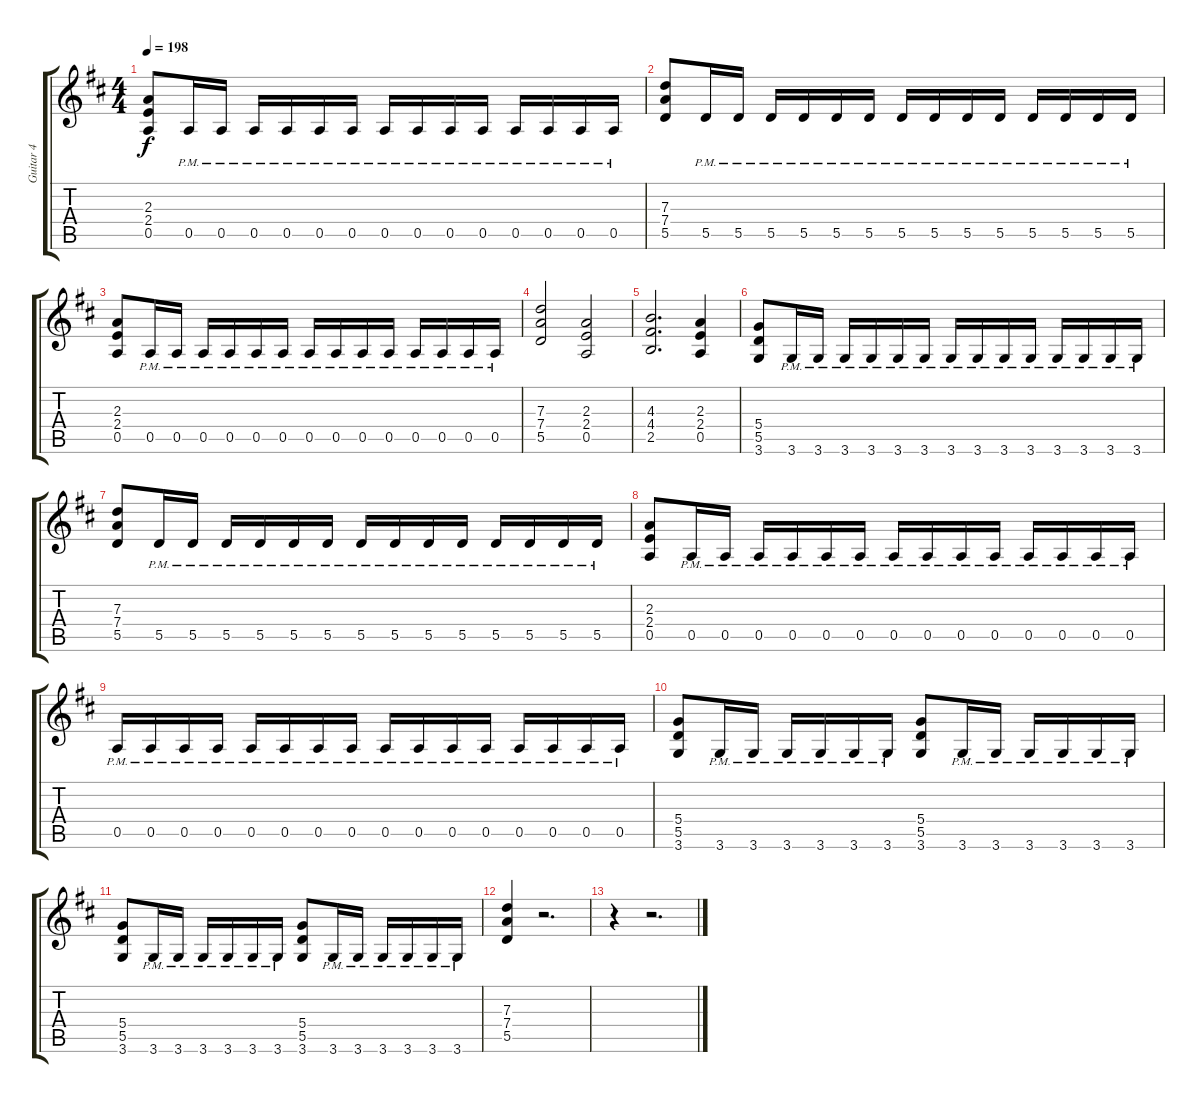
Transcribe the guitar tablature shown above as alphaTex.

\track ("Guitar 4" "Guitar 4") {instrument distortionguitar}
\staff {score tabs}
\tuning (E4 B3 G3 D3 A2 E2) {hide}
\ts (4 4)
\tempo 198
\clef g2
\ks bminor
(2.3 2.4 0.5).8{dy f} 0.5{pm}.16 0.5{pm}.16 0.5{pm}.16 0.5{pm}.16 0.5{pm}.16 0.5{pm}.16 0.5{pm}.16 0.5{pm}.16 0.5{pm}.16 0.5{pm}.16 0.5{pm}.16 0.5{pm}.16 0.5{pm}.16 0.5{pm}.16 |
(7.3 7.4 5.5).8 5.5{pm}.16 5.5{pm}.16 5.5{pm}.16 5.5{pm}.16 5.5{pm}.16 5.5{pm}.16 5.5{pm}.16 5.5{pm}.16 5.5{pm}.16 5.5{pm}.16 5.5{pm}.16 5.5{pm}.16 5.5{pm}.16 5.5{pm}.16 |
(2.3 2.4 0.5).8 0.5{pm}.16 0.5{pm}.16 0.5{pm}.16 0.5{pm}.16 0.5{pm}.16 0.5{pm}.16 0.5{pm}.16 0.5{pm}.16 0.5{pm}.16 0.5{pm}.16 0.5{pm}.16 0.5{pm}.16 0.5{pm}.16 0.5{pm}.16 |
(7.3 7.4 5.5).2 (2.3 2.4 0.5).2 |
(4.3 4.4 2.5).2{d} (2.3 2.4 0.5).4 |
(5.4 5.5 3.6).8 3.6{pm}.16 3.6{pm}.16 3.6{pm}.16 3.6{pm}.16 3.6{pm}.16 3.6{pm}.16 3.6{pm}.16 3.6{pm}.16 3.6{pm}.16 3.6{pm}.16 3.6{pm}.16 3.6{pm}.16 3.6{pm}.16 3.6{pm}.16 |
(7.3 7.4 5.5).8 5.5{pm}.16 5.5{pm}.16 5.5{pm}.16 5.5{pm}.16 5.5{pm}.16 5.5{pm}.16 5.5{pm}.16 5.5{pm}.16 5.5{pm}.16 5.5{pm}.16 5.5{pm}.16 5.5{pm}.16 5.5{pm}.16 5.5{pm}.16 |
(2.3 2.4 0.5).8 0.5{pm}.16 0.5{pm}.16 0.5{pm}.16 0.5{pm}.16 0.5{pm}.16 0.5{pm}.16 0.5{pm}.16 0.5{pm}.16 0.5{pm}.16 0.5{pm}.16 0.5{pm}.16 0.5{pm}.16 0.5{pm}.16 0.5{pm}.16 |
0.5{pm}.16 0.5{pm}.16 0.5{pm}.16 0.5{pm}.16 0.5{pm}.16 0.5{pm}.16 0.5{pm}.16 0.5{pm}.16 0.5{pm}.16 0.5{pm}.16 0.5{pm}.16 0.5{pm}.16 0.5{pm}.16 0.5{pm}.16 0.5{pm}.16 0.5{pm}.16 |
(5.4 5.5 3.6).8 3.6{pm}.16 3.6{pm}.16 3.6{pm}.16 3.6{pm}.16 3.6{pm}.16 3.6{pm}.16 (5.4 5.5 3.6).8 3.6{pm}.16 3.6{pm}.16 3.6{pm}.16 3.6{pm}.16 3.6{pm}.16 3.6{pm}.16 |
(5.4 5.5 3.6).8 3.6{pm}.16 3.6{pm}.16 3.6{pm}.16 3.6{pm}.16 3.6{pm}.16 3.6{pm}.16 (5.4 5.5 3.6).8 3.6{pm}.16 3.6{pm}.16 3.6{pm}.16 3.6{pm}.16 3.6{pm}.16 3.6{pm}.16 |
(7.3 7.4 5.5).4 r.2{d} |
r.4 r.2{d}
